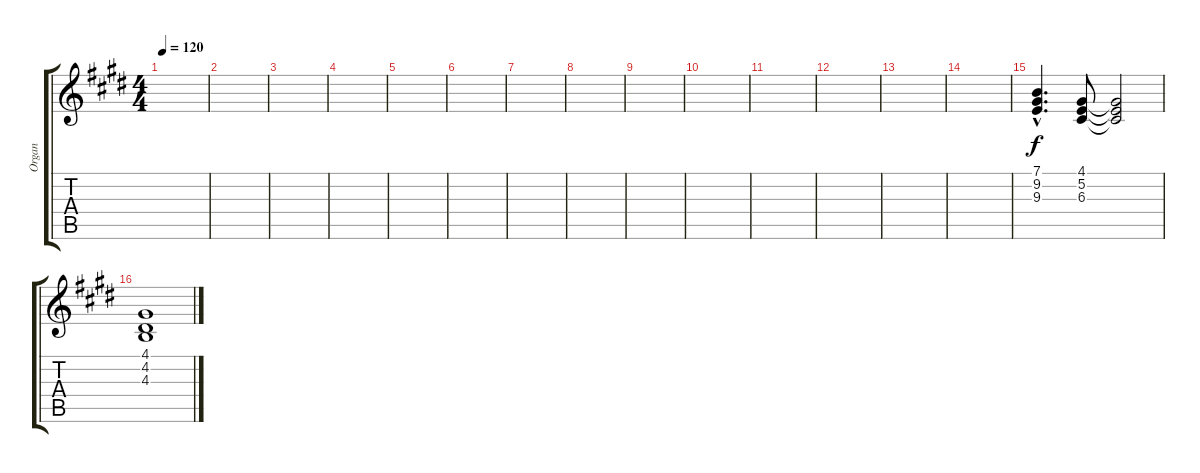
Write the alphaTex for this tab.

\track ("Organ" "Organ") {instrument drawbarorgan}
\staff {score tabs}
\tuning (E4 B3 G3 D3 A2 E2) {hide}
\ts (4 4)
\tempo 120
\clef g2
\ks e
|
|
|
|
|
|
|
|
|
|
|
|
|
|
(7.1{hac} 9.2{hac} 9.3{hac}).4{d} (4.1 5.2 6.3).8 (4.1{t} 5.2{t} 6.3{t}).2 |
(4.1 4.2 4.3).1
